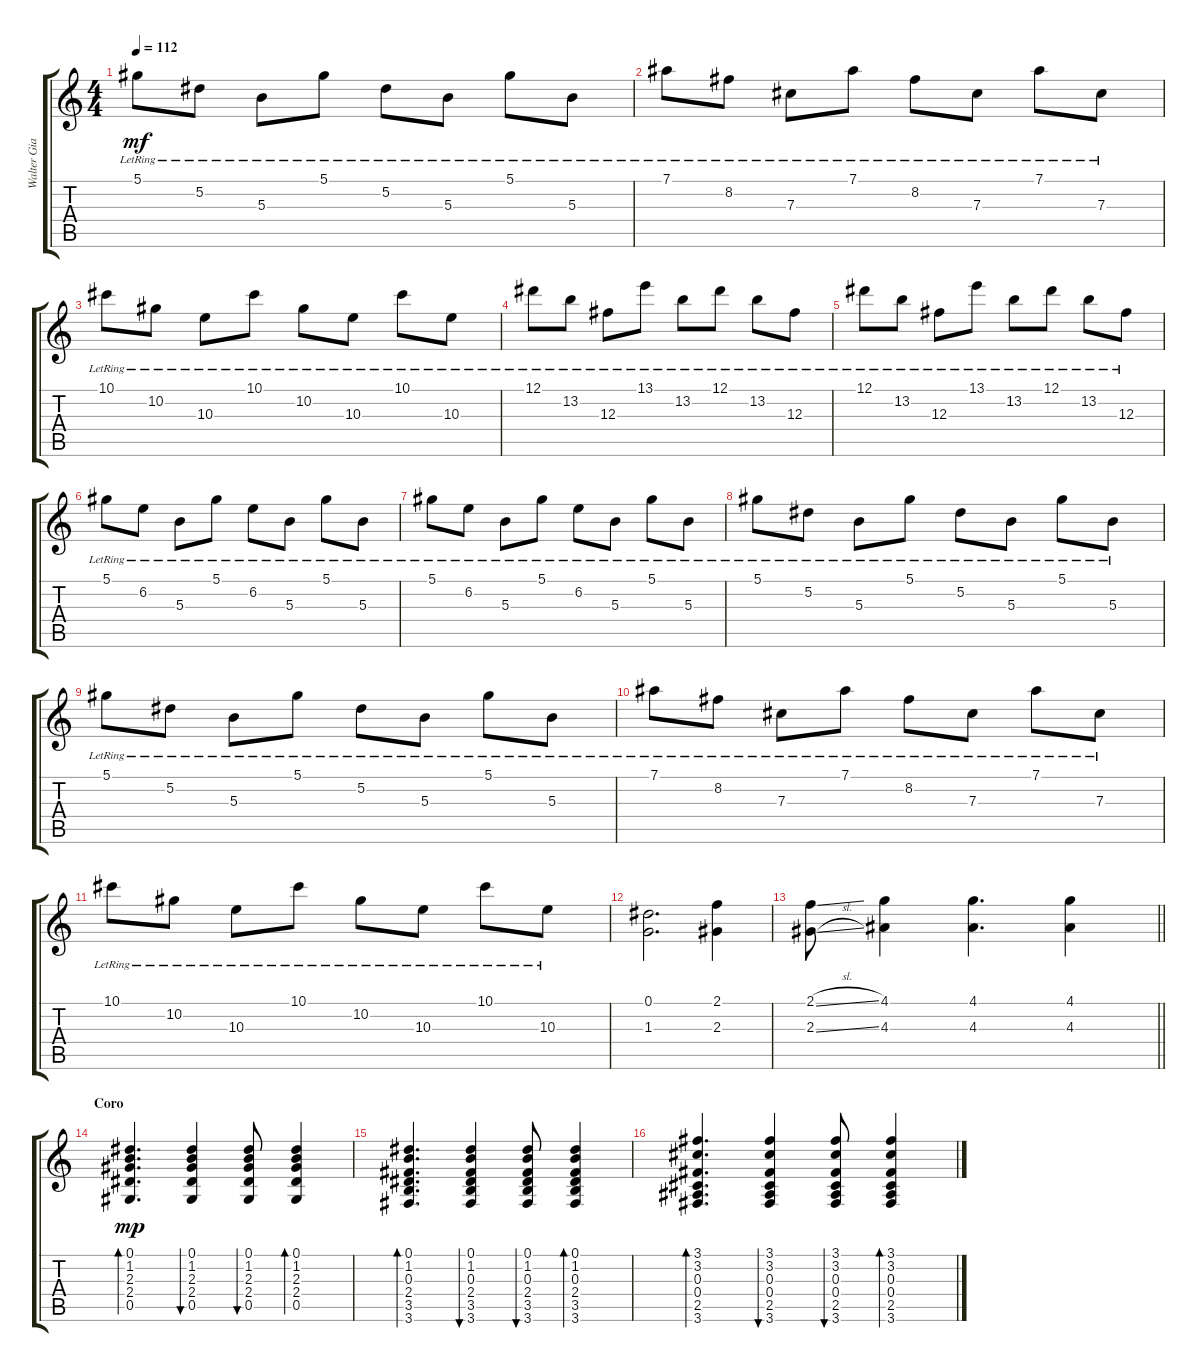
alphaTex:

\track ("Walter Giardino" "Walter Gia") {instrument acousticguitarsteel}
\staff {score tabs}
\tuning (Eb4 Bb3 Gb3 Db3 Ab2 Eb2) {hide}
\ts (4 4)
\tempo 112
\clef g2
\ks c
5.1{lr}.8{dy mf} 5.2{lr}.8 5.3{lr}.8 5.1{lr}.8 5.2{lr}.8 5.3{lr}.8 5.1{lr}.8 5.3{lr}.8 |
7.1{lr}.8 8.2{lr}.8 7.3{lr}.8 7.1{lr}.8 8.2{lr}.8 7.3{lr}.8 7.1{lr}.8 7.3{lr}.8 |
10.1{lr}.8 10.2{lr}.8 10.3{lr}.8 10.1{lr}.8 10.2{lr}.8 10.3{lr}.8 10.1{lr}.8 10.3{lr}.8 |
12.1{lr}.8 13.2{lr}.8 12.3{lr}.8 13.1{lr}.8 13.2{lr}.8 12.1{lr}.8 13.2{lr}.8 12.3{lr}.8 |
12.1{lr}.8 13.2{lr}.8 12.3{lr}.8 13.1{lr}.8 13.2{lr}.8 12.1{lr}.8 13.2{lr}.8 12.3{lr}.8 |
5.1{lr}.8 6.2{lr}.8 5.3{lr}.8 5.1{lr}.8 6.2{lr}.8 5.3{lr}.8 5.1{lr}.8 5.3{lr}.8 |
5.1{lr}.8 6.2{lr}.8 5.3{lr}.8 5.1{lr}.8 6.2{lr}.8 5.3{lr}.8 5.1{lr}.8 5.3{lr}.8 |
5.1{lr}.8 5.2{lr}.8 5.3{lr}.8 5.1{lr}.8 5.2{lr}.8 5.3{lr}.8 5.1{lr}.8 5.3{lr}.8 |
5.1{lr}.8 5.2{lr}.8 5.3{lr}.8 5.1{lr}.8 5.2{lr}.8 5.3{lr}.8 5.1{lr}.8 5.3{lr}.8 |
7.1{lr}.8 8.2{lr}.8 7.3{lr}.8 7.1{lr}.8 8.2{lr}.8 7.3{lr}.8 7.1{lr}.8 7.3{lr}.8 |
10.1{lr}.8 10.2{lr}.8 10.3{lr}.8 10.1{lr}.8 10.2{lr}.8 10.3{lr}.8 10.1{lr}.8 10.3{lr}.8 |
(0.1 1.3).2{d} (2.1 2.3).4 |
\barLineRight lightlight
(2.1{sl} 2.3{sl}).8 (4.1 4.3).4 (4.1 4.3).4{d} (4.1 4.3).4 |
\section ("" "Coro")
(0.1 1.2 2.3 2.4 0.5).4{d bd 60 dy mp} (0.1 1.2 2.3 2.4 0.5).4{bu 60} (0.1 1.2 2.3 2.4 0.5).8{bu 60} (0.1 1.2 2.3 2.4 0.5).4{bd 60} |
(0.1 1.2 0.3 2.4 3.5 3.6).4{d bd 60} (0.1 1.2 0.3 2.4 3.5 3.6).4{bu 60} (0.1 1.2 0.3 2.4 3.5 3.6).8{bu 60} (0.1 1.2 0.3 2.4 3.5 3.6).4{bd 60} |
(3.1 3.2 0.3 0.4 2.5 3.6).4{d bd 60} (3.1 3.2 0.3 0.4 2.5 3.6).4{bu 60} (3.1 3.2 0.3 0.4 2.5 3.6).8{bu 60} (3.1 3.2 0.3 0.4 2.5 3.6).4{bd 60}
